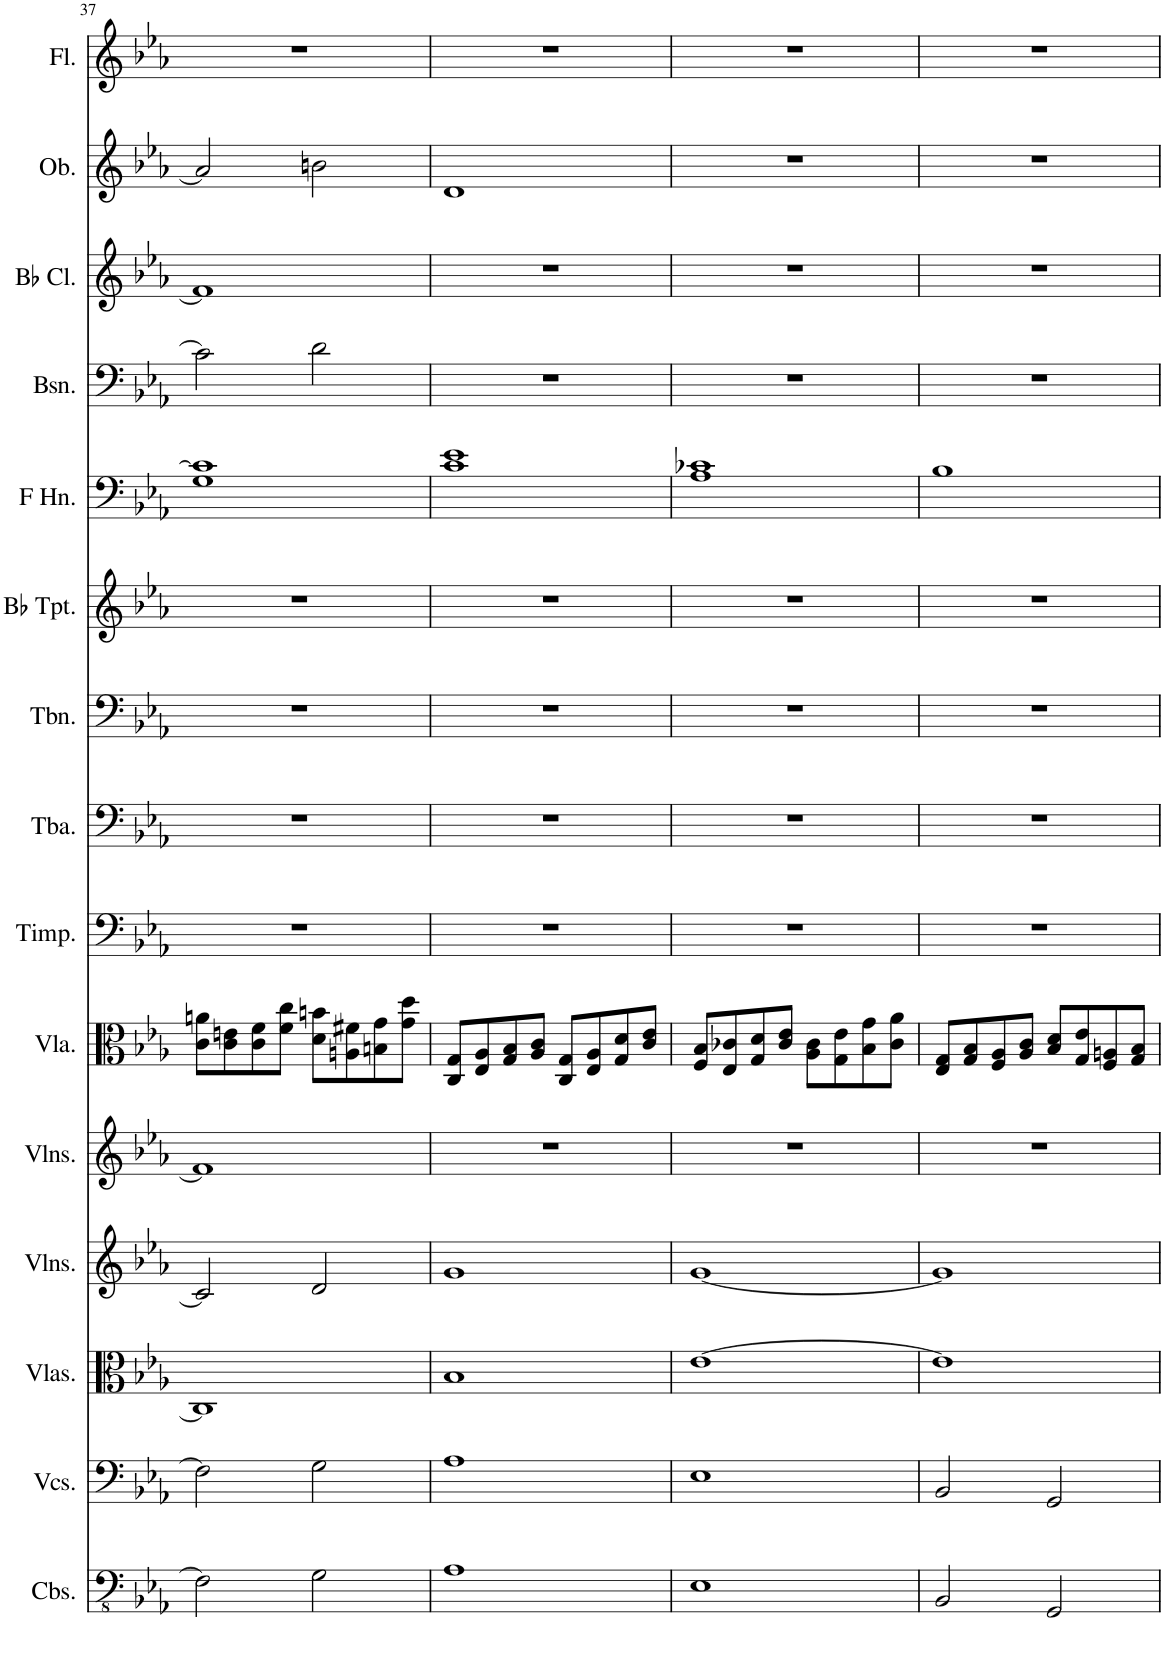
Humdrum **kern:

**kern	**kern	**kern	**kern	**kern	**kern	**kern	**kern	**kern	**kern	**kern	**kern	**kern	**kern	**kern
*part15	*part14	*part13	*part12	*part11	*part10	*part9	*part8	*part7	*part6	*part5	*part4	*part3	*part2	*part1
*staff15	*staff14	*staff13	*staff12	*staff11	*staff10	*staff9	*staff8	*staff7	*staff6	*staff5	*staff4	*staff3	*staff2	*staff1
*I"Contrabasses	*I"Violoncellos	*I"Violas	*I"Violins	*I"Violins	*I"Viola	*I"Timpani	*I"Tuba	*I"Trombone	*I"Bb Trumpet	*I"Horn in F	*I"Bassoon	*I"Bb Clarinet	*I"Oboe	*I"Flute
*I'Cbs.	*I'Vcs.	*I'Vlas.	*I'Vlns.	*I'Vlns.	*I'Vla.	*I'Timp.	*I'Tba.	*I'Tbn.	*I'Bb Tpt.	*	*I'Bsn.	*I'Bb Cl.	*I'Ob.	*I'Fl.
!!LO:PB:g=z
*clefFv4	*clefF4	*clefC3	*clefG2	*clefG2	*clefC3	*clefF4	*clefF4	*clefF4	*clefG2	*clefF4	*clefF4	*clefG2	*clefG2	*clefG2
*	*	*	*	*	*	*	*	*	*ITrd1c2	*ITrd4c7	*	*ITrd1c2	*	*
*k[b-e-a-]	*k[b-e-a-]	*k[b-e-a-]	*k[b-e-a-]	*k[b-e-a-]	*k[b-e-a-]	*k[b-e-a-]	*k[b-e-a-]	*k[b-e-a-]	*k[b-e-a-]	*k[b-e-a-]	*k[b-e-a-]	*k[b-e-a-]	*k[b-e-a-]	*k[b-e-a-]
*M4/4	*M4/4	*M4/4	*M4/4	*M4/4	*M4/4	*M4/4	*M4/4	*M4/4	*M4/4	*M4/4	*M4/4	*M4/4	*M4/4	*M4/4
=37	=37	=37	=37	=37	=37	=37	=37	=37	=37	=37	=37	=37	=37	=37
2FF\]	2F\]	1C]	2c/]	1f]	8c\ 8an\L	1r	1r	1r	1r	1G 1c]	2c\]	1f]	2a/]	1r
.	.	.	.	.	8c\ 8en\	.	.	.	.	.	.	.	.	.
.	.	.	.	.	8c\ 8f\	.	.	.	.	.	.	.	.	.
.	.	.	.	.	8f\ 8cc\J	.	.	.	.	.	.	.	.	.
2GG\	2G\	.	2d/	.	8d\ 8bn\L	.	.	.	.	.	2d\	.	2bn\	.
.	.	.	.	.	8An\ 8f#X\	.	.	.	.	.	.	.	.	.
.	.	.	.	.	8Bn\ 8g\	.	.	.	.	.	.	.	.	.
.	.	.	.	.	8g\ 8dd\J	.	.	.	.	.	.	.	.	.
=38	=38	=38	=38	=38	=38	=38	=38	=38	=38	=38	=38	=38	=38	=38
1AA-	1A-	1B-	1g	1r	8C/ 8G/L	1r	1r	1r	1r	1c 1e-	1r	1r	1d	1r
.	.	.	.	.	8E-/ 8A-/	.	.	.	.	.	.	.	.	.
.	.	.	.	.	8G/ 8B-/	.	.	.	.	.	.	.	.	.
.	.	.	.	.	8A-/ 8c/J	.	.	.	.	.	.	.	.	.
.	.	.	.	.	8C/ 8G/L	.	.	.	.	.	.	.	.	.
.	.	.	.	.	8E-/ 8A-/	.	.	.	.	.	.	.	.	.
.	.	.	.	.	8G/ 8d/	.	.	.	.	.	.	.	.	.
.	.	.	.	.	8c/ 8e-/J	.	.	.	.	.	.	.	.	.
=39	=39	=39	=39	=39	=39	=39	=39	=39	=39	=39	=39	=39	=39	=39
1EE-	1E-	[1e-	[1g	1r	8F/ 8B-/L	1r	1r	1r	1r	1A- 1c-X	1r	1r	1r	1r
.	.	.	.	.	8E-/ 8c-X/	.	.	.	.	.	.	.	.	.
.	.	.	.	.	8G/ 8d/	.	.	.	.	.	.	.	.	.
.	.	.	.	.	8c-/ 8e-/J	.	.	.	.	.	.	.	.	.
.	.	.	.	.	8A-\ 8c-\L	.	.	.	.	.	.	.	.	.
.	.	.	.	.	8G\ 8e-\	.	.	.	.	.	.	.	.	.
.	.	.	.	.	8B-\ 8g\	.	.	.	.	.	.	.	.	.
.	.	.	.	.	8c-\ 8a-\J	.	.	.	.	.	.	.	.	.
=40	=40	=40	=40	=40	=40	=40	=40	=40	=40	=40	=40	=40	=40	=40
2BBB-/	2BB-/	1e-]	1g]	1r	8E-/ 8G/L	1r	1r	1r	1r	1B-	1r	1r	1r	1r
.	.	.	.	.	8G/ 8B-/	.	.	.	.	.	.	.	.	.
.	.	.	.	.	8F/ 8A-/	.	.	.	.	.	.	.	.	.
.	.	.	.	.	8A-/ 8c/J	.	.	.	.	.	.	.	.	.
2GGG/	2GG/	.	.	.	8B-/ 8d/L	.	.	.	.	.	.	.	.	.
.	.	.	.	.	8G/ 8e-/	.	.	.	.	.	.	.	.	.
.	.	.	.	.	8F/ 8An/	.	.	.	.	.	.	.	.	.
.	.	.	.	.	8G/ 8B-/J	.	.	.	.	.	.	.	.	.
=	=	=	=	=	=	=	=	=	=	=	=	=	=	=
*-	*-	*-	*-	*-	*-	*-	*-	*-	*-	*-	*-	*-	*-	*-
